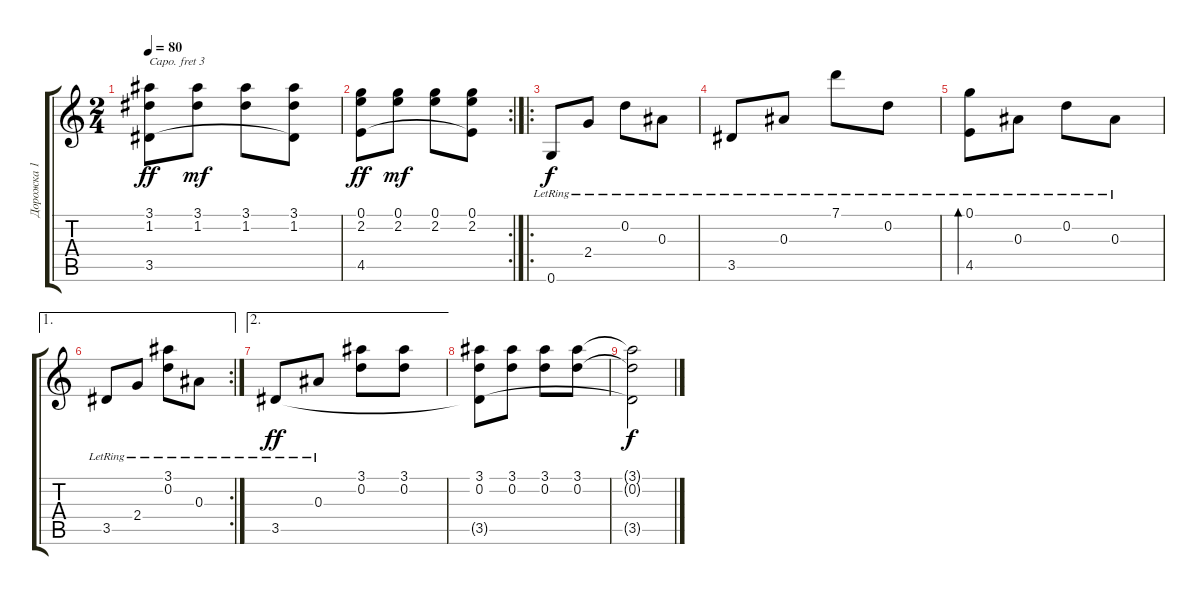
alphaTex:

\track ("Дорожка 1" "Дорожка 1") {instrument acousticguitarnylon}
\staff {score tabs}
\capo 3
\tuning (E4 B3 G3 D3 A2 E2) {hide}
\ts (2 4)
\tempo 80
\clef g2
\ks c
(3.1 1.2 3.5).8{dy ff} (3.1 1.2).8{dy mf} (3.1 1.2).8 (3.1 1.2 3.5{t}).8 |
\rc 2
(0.1 2.2 4.5).8{dy ff} (0.1 2.2).8{dy mf} (0.1 2.2).8 (0.1 2.2 4.5{t}).8 |
\ro
0.6{lr}.8{dy f} 2.4{lr}.8 0.2{lr}.8 0.3{lr}.8 |
3.5{lr}.8 0.3{lr}.8 7.1{lr}.8 0.2{lr}.8 |
(0.1{lr} 4.5{lr}).8{bd 60} 0.3{lr}.8 0.2{lr}.8 0.3{lr}.8 |
\ae 1
\rc 2
3.5{lr}.8 2.4{lr}.8 (3.1{lr} 0.2{lr}).8 0.3{lr}.8 |
\ae 2
3.5{lr}.8{dy ff} 0.3{lr}.8 (3.1 0.2).8 (3.1 0.2).8 |
(3.1 0.2 3.5{t}).8 (3.1 0.2).8 (3.1 0.2).8 (3.1 0.2).8 |
(3.1{t} 0.2{t} 3.5{t}).2{dy f}
